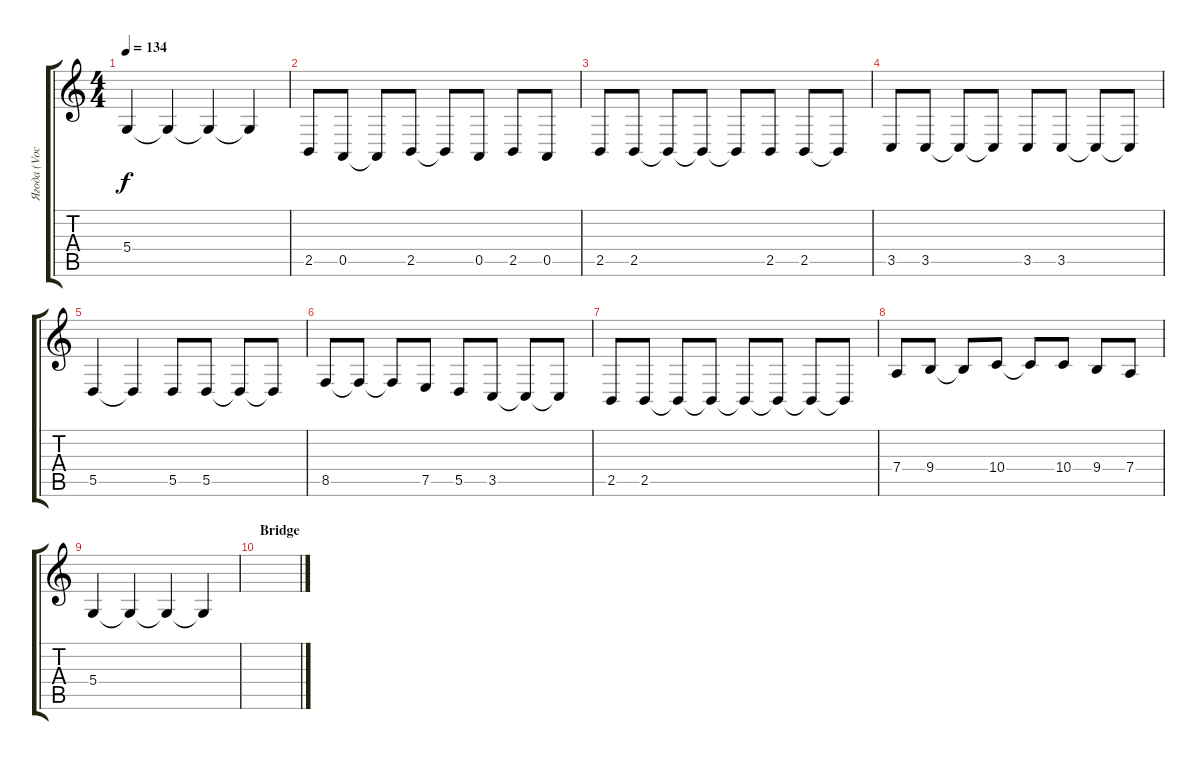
\track ("Ягода (Vocal)" "Ягода (Voc") {instrument lead6voice}
\staff {score tabs}
\tuning (E4 B3 G3 D3 A2 E2) {hide}
\ts (4 4)
\tempo 134
\clef g2
\ks c
5.4.4{dy f} 5.4{t}.4 5.4{t}.4 5.4{t}.4 |
2.5.8 0.5.8 0.5{t}.8 2.5.8 2.5{t}.8 0.5.8 2.5.8 0.5.8 |
2.5.8 2.5.8 2.5{t}.8 2.5{t}.8 2.5{t}.8 2.5.8 2.5.8 2.5{t}.8 |
3.5.8 3.5.8 3.5{t}.8 3.5{t}.8 3.5.8 3.5.8 3.5{t}.8 3.5{t}.8 |
5.5.4 5.5{t}.4 5.5.8 5.5.8 5.5{t}.8 5.5{t}.8 |
8.5.8 8.5{t}.8 8.5{t}.8 7.5.8 5.5.8 3.5.8 3.5{t}.8 3.5{t}.8 |
2.5.8 2.5.8 2.5{t}.8 2.5{t}.8 2.5{t}.8 2.5{t}.8 2.5{t}.8 2.5{t}.8 |
7.4.8 9.4.8 9.4{t}.8 10.4.8 10.4{t}.8 10.4.8 9.4.8 7.4.8 |
5.4.4 5.4{t}.4 5.4{t}.4 5.4{t}.4 |
\section ("" "Bridge")
